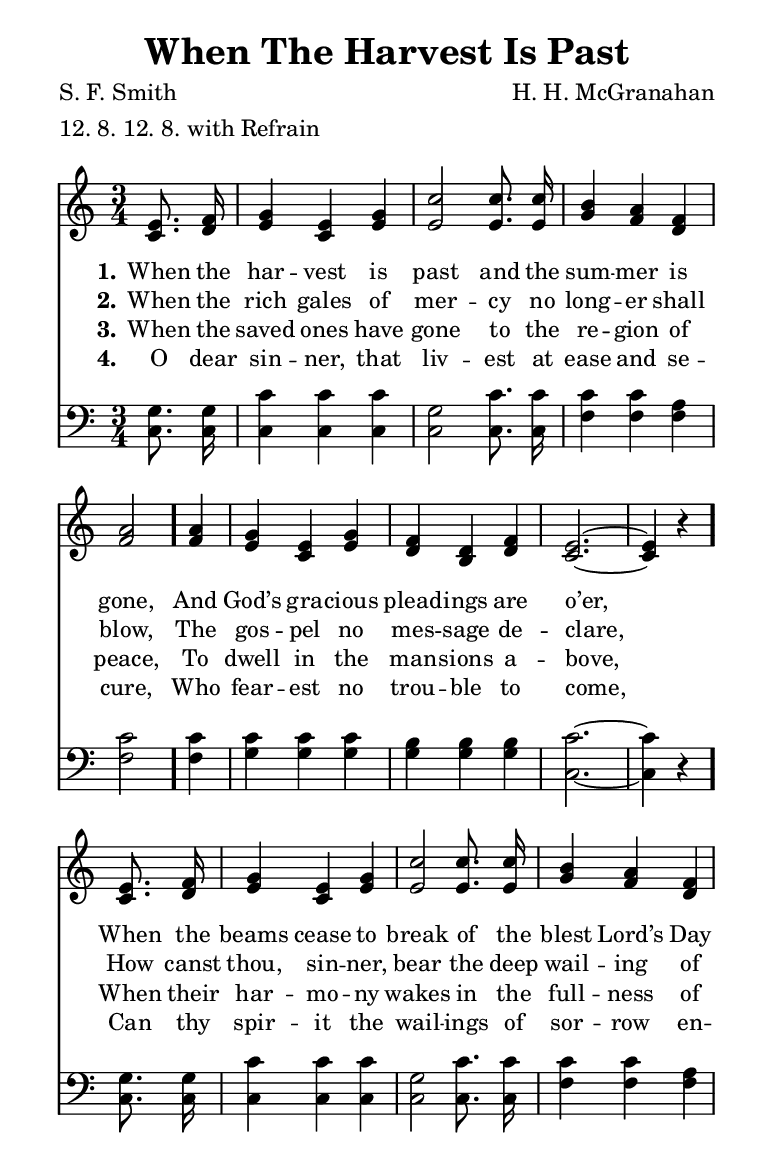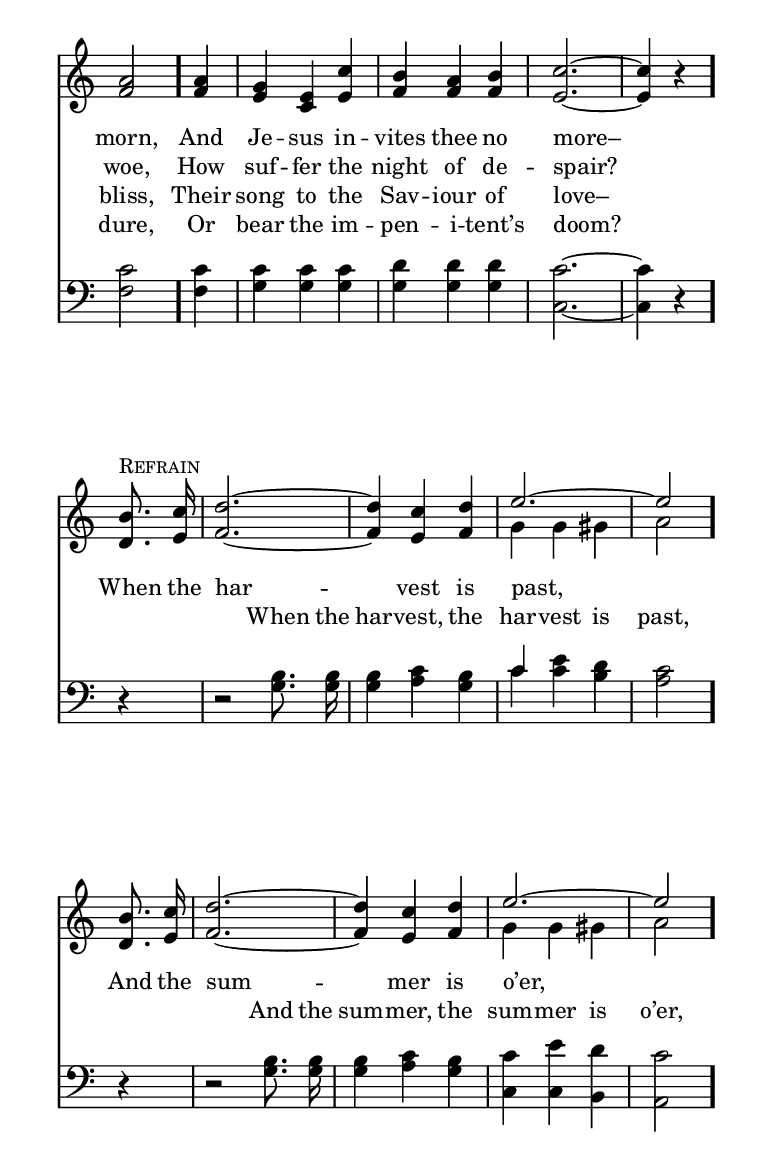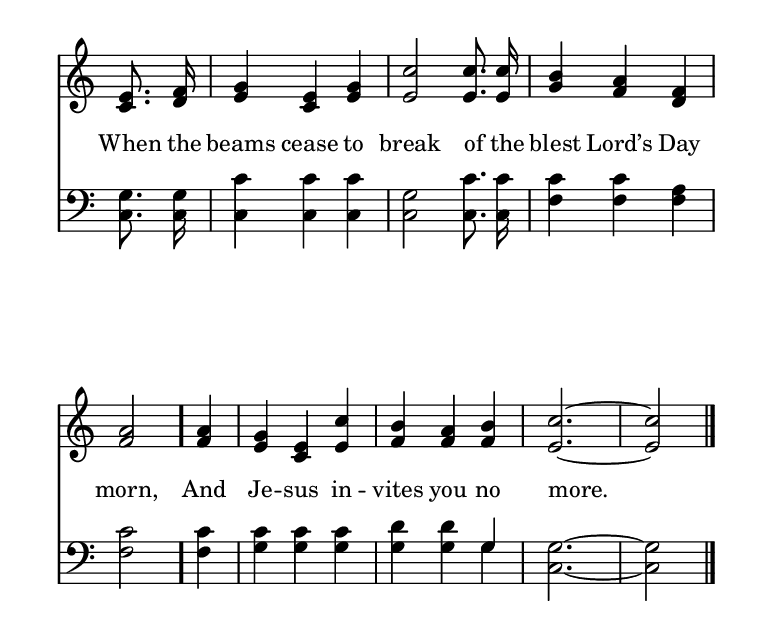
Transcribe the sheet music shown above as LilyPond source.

\include "common/global.ily"
\paper {
  \include "common/paper.ily"
  ragged-last-bottom = ##t
  page-count = #(cond (is-eogsized 2) (#t #f))
  system-count = #(cond (is-eogsized 7) (#t #f))
}

\header{
  %gospel
  hymnnumber = "136"
  title = "When The Harvest Is Past"
  tunename = ""
  meter = "12. 8. 12. 8. with Refrain"
  poet = "S. F. Smith"
  composer = "H. H. McGranahan"
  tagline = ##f
}

patternA = { e8. f16 | g4 e g | c2 c8. c16 | b4 a f | a2 }
patternB = { a4 | g e g | f d f | e2. ~ | e4 c }

global = {
  \include "common/overrides.ily"
  \override Staff.TimeSignature.style = #'numbered
  \time 3/4
  \override Score.MetronomeMark.transparent = ##t % hide all fermata changes too
  \tempo 4=110
  \key c \major
  \partial 4
  \autoBeamOff
}

notesSoprano = {
\global
\relative c' {

  e8. f16 | g4 e g | c2 c8. c16 | b4 a f | a2 \eogbreak
  a4 | g e g | f d f | e2. ~ | e4 r \eogbreak
  e8. f16 | g4 e g | c2 c8. c16 | b4 a f | a2 \eogbreak
  a4 | g e c' | b a b | c2. ~ | c4 r \eogbreak

  << s^\markup { \small \caps "Refrain" }
  { b8. c16 | d2. ~ | d4 c d | e2. ~ | e2 } >>
  b8. c16 | d2. ~ | d4 c d | e2. ~ | e2
  e,8. f16 | g4 e g | c2 c8. c16 | b4 a f | a2
  a4 | g e c' | b a b | c2. ~ | c2

  \bar "|."

}
}

notesAlto = {
\global
\relative e' {

  \changePitch \patternA { c d | e c e | e e e | g f d | f }
  \changePitch \patternB { f | e c e | d b d | c | c r }
  \changePitch \patternA { c d | e c e | e e e | g f d | f }
  \changePitch \patternB { f | e c e | f f f | e | e r }

  d8.  e16 | f2. ~ | f4 e f | g g gis | a2
  d,8. e16 | f2. ~ | f4 e f | g g gis | a2
  \changePitch \patternA { c, d | e c e | e e e | g f d | f }
  f4 | e c e | f f f | e2. ~ | e2

}
}

notesTenor = {
\global
\relative a {

  \changePitch \patternA { g g | c c c | g c c | c c a | c }
  \changePitch \patternB { c | c c c | b b b | c | c r }
  \changePitch \patternA { g g | c c c | g c c | c c a | c }
  \changePitch \patternB { c | c c c | d d d | c | c r }

  r4 | r2 b8. b16 | b4 c b | c e d | c2
  r4 | r2 b8. b16 | b4 c b | c e d | c2
  \changePitch \patternA { g g | c c c | g c c | c c a | c }
  c4 | c c c | d d g, | g2. ~ | g2

}
}

notesBass = {
\global
\relative f {

  \changePitch \patternA { c c | c c c | c c c | f f f | f }
  \changePitch \patternB { f | g g g | g g g | c, | c r }
  \changePitch \patternA { c c | c c c | c c c | f f f | f }
  \changePitch \patternB { f | g g g | g g g | c, | c r }

  r4 | r2 g'8. g16 | g4 a g | c c b | a2
  r4 | r2 g8. g16 | g4 a g | c, c b | a2
  \changePitch \patternA { c c | c c c | c c c | f f f | f }
  f4 | g g g | g g g | c,2. ~ | c2

}
}

Refrain = \lyricmode {

When the har -- vest is past, \bar "."
And the sum -- mer is o’er, \bar "."
When the beams cease to break of the blest Lord’s Day morn, \bar "."
And Je -- sus in -- vites you no more. \bar "." % "you" in refrain vs. "thee" in verses

}

wordsA = \lyricmode {
\set stanza = "1."

When the har -- vest is past and the sum -- mer is gone, \bar "."
And God’s gra -- cious plead -- ings are o’er, \bar "."
When the beams cease to break of the blest Lord’s Day morn, \bar "."
And Je -- sus in -- vites thee no more– \bar "."

}

wordsB = \lyricmode {
\set stanza = "2."

When the rich gales of mer -- cy no long -- er shall blow,
The gos -- pel no mes -- sage de -- clare,
How canst thou, sin -- ner, bear the deep wail -- ing of woe,
How suf -- fer the night of de -- spair?

\Refrain

}

wordsC = \lyricmode {
\set stanza = "3."

When the saved ones have gone to the re -- gion of peace,
To dwell in the man -- sions a -- bove,
When their har -- mo -- ny wakes in the full -- ness of bliss,
Their song to the Sav -- iour of love–

}

wordsD = \lyricmode {
\set stanza = "4."

O dear sin -- ner, that liv -- est at ease and se -- cure,
Who fear -- est no trou -- ble to come,
Can thy spir -- it the wail -- ings of sor -- row en -- dure,
Or bear the im -- pen -- i -- tent’s doom?

}

underWords = \lyricmode {

{ \repeat unfold 40 { \skip 4 } }
When the har -- vest, the har -- vest is past,
And the sum -- mer, the sum -- mer is o’er,

}

\score {
  \context ChoirStaff <<
    \context Staff = upper <<
      \set Staff.autoBeaming = ##f
      \set ChoirStaff.systemStartDelimiter = #'SystemStartBar
      \set ChoirStaff.printPartCombineTexts = ##f
      \partcombine #'(2 . 9) \notesSoprano \notesAlto
      \context NullVoice = sopranos { \voiceOne << \notesSoprano >> }
      \context NullVoice = altos { \voiceTwo << \notesAlto >> }
      \context Lyrics = one   \lyricsto sopranos \wordsA
      \context Lyrics = two   \lyricsto sopranos \wordsB
      \context Lyrics = three \lyricsto sopranos \wordsC
      \context Lyrics = four  \lyricsto sopranos \wordsD
    >>
    \context Staff = men <<
      \set Staff.autoBeaming = ##f
      \clef bass
      \set ChoirStaff.printPartCombineTexts = ##f
      \partcombine #'(2 . 9) \notesTenor \notesBass
      \context NullVoice = tenors { \voiceOne << \notesTenor >> }
      \context NullVoice = basses { \voiceTwo << \notesBass >> }
    >>
    \context Lyrics = three \lyricsto tenors \underWords
  >>
  \layout {
    \include "common/layout.ily"
  }
  \midi{
    \include "common/midi.ily"
  }
}

\version "2.19.49"  % necessary for upgrading to future LilyPond versions.

% vi:set et ts=2 sw=2 ai nocindent syntax=lilypond:
